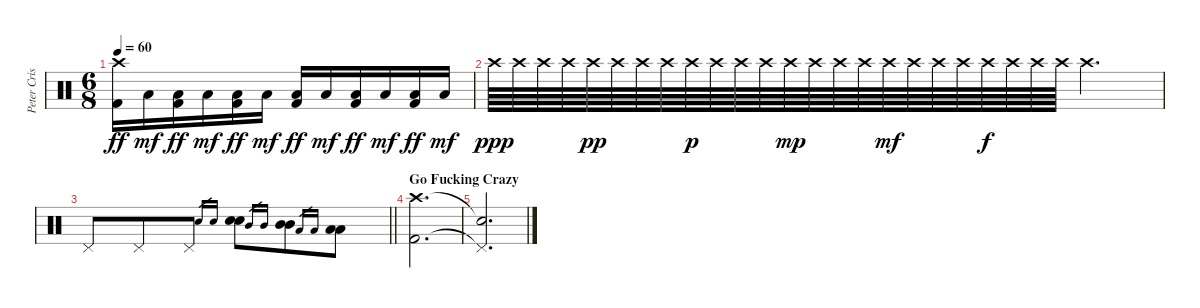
\track ("Peter Criss" "Peter Cris") {instrument percussion}
\staff {score}
\articulation defaults
\ts (6 8)
\tempo 60
\clef neutral
\ks c
("Crash high (hit)" "Kick (hit) 2").16{dy ff} "Low Floor Tom (hit)".16{dy mf} ("Kick (hit) 2" "Low Floor Tom (hit)").16{dy ff} "Low Floor Tom (hit)".16{dy mf} ("Kick (hit) 2" "Low Floor Tom (hit)").16{dy ff} "Low Floor Tom (hit)".16{dy mf} ("Kick (hit) 2" "Low Floor Tom (hit)").16{dy ff} "Low Floor Tom (hit)".16{dy mf} ("Kick (hit) 2" "Low Floor Tom (hit)").16{dy ff} "Low Floor Tom (hit)".16{dy mf} ("Kick (hit) 2" "Low Floor Tom (hit)").16{dy ff} "Low Floor Tom (hit)".16{dy mf} |
"Crash high (hit)".64{dy ppp} "Crash high (hit)".64 "Crash high (hit)".64 "Crash high (hit)".64 "Crash high (hit)".64{dy pp} "Crash high (hit)".64 "Crash high (hit)".64 "Crash high (hit)".64 "Crash high (hit)".64{dy p} "Crash high (hit)".64 "Crash high (hit)".64 "Crash high (hit)".64 "Crash high (hit)".64{dy mp} "Crash high (hit)".64 "Crash high (hit)".64 "Crash high (hit)".64 "Crash high (hit)".64{dy mf} "Crash high (hit)".64 "Crash high (hit)".64 "Crash high (hit)".64 "Crash high (hit)".64{dy f} "Crash high (hit)".64 "Crash high (hit)".64 "Crash high (hit)".64 "Crash high (hit)".4{d} |
\barLineRight lightlight "Pedal Hi-Hat (hit)".8 "Pedal Hi-Hat (hit)".8 "Pedal Hi-Hat (hit)".8 "Electric Snare (hit)".16{gr} "Electric Snare (hit)".16{gr}
("Electric Snare (hit)" "Electric Snare (hit)").8 "Mid Tom (hit)".16{gr} "Mid Tom (hit)".16{gr} ("Mid Tom (hit)" "Mid Tom (hit)").8 "Low Tom (hit)".16{gr} "Low Tom (hit)".16{gr} ("Low Tom (hit)" "Low Tom (hit)").8 |
\section ("" "Go Fucking Crazy")
("Crash high (hit)" "Kick (hit) 2").2{d} |
("Snare (hit)"{t} "Pedal Hi-Hat (hit)"{t}).2{d}
